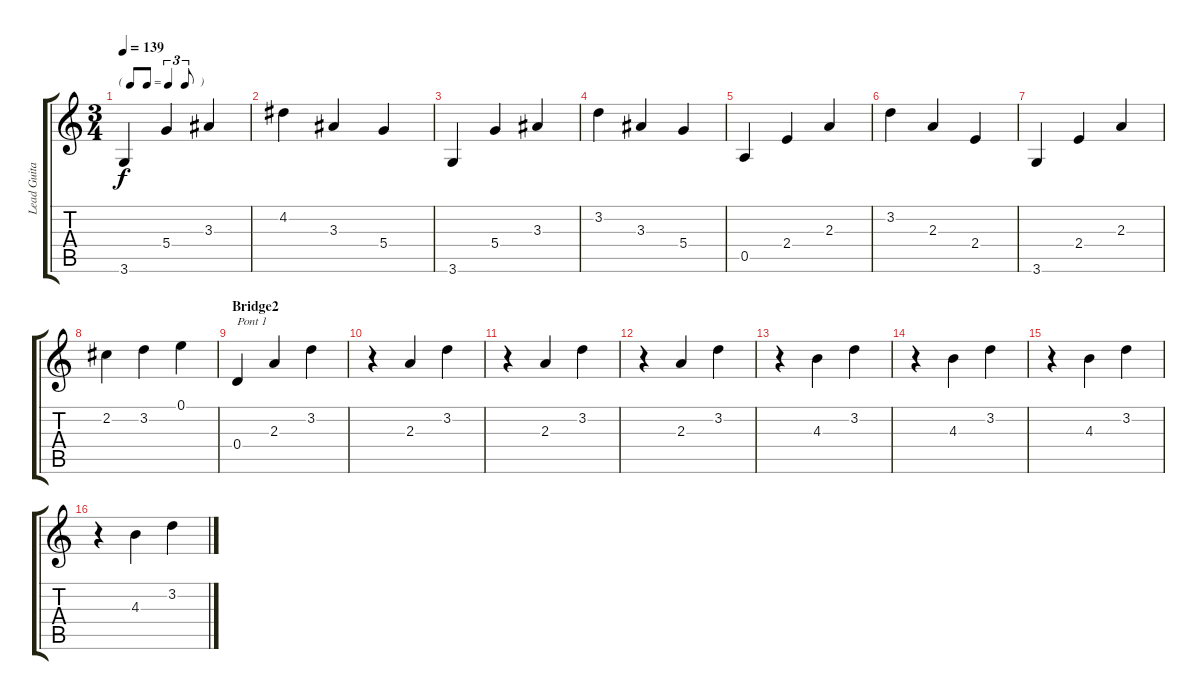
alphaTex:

\track ("Lead Guitar" "Lead Guita") {instrument electricguitarjazz}
\staff {score tabs}
\tuning (E4 B3 G3 D3 A2 E2) {hide}
\ts (3 4)
\tf triplet8th
\tempo 139
\clef g2
\ks c
3.6.4{dy f} 5.4.4 3.3.4 |
4.2.4 3.3.4 5.4.4 |
3.6.4 5.4.4 3.3.4 |
3.2.4 3.3.4 5.4.4 |
0.5.4 2.4.4 2.3.4 |
3.2.4 2.3.4 2.4.4 |
3.6.4 2.4.4 2.3.4 |
2.2.4 3.2.4 0.1.4 |
\section ("" "Bridge2")
0.4.4{txt "Pont 1"} 2.3.4 3.2.4 |
r.4 2.3.4 3.2.4 |
r.4 2.3.4 3.2.4 |
r.4 2.3.4 3.2.4 |
r.4 4.3.4 3.2.4 |
r.4 4.3.4 3.2.4 |
r.4 4.3.4 3.2.4 |
r.4 4.3.4 3.2.4
